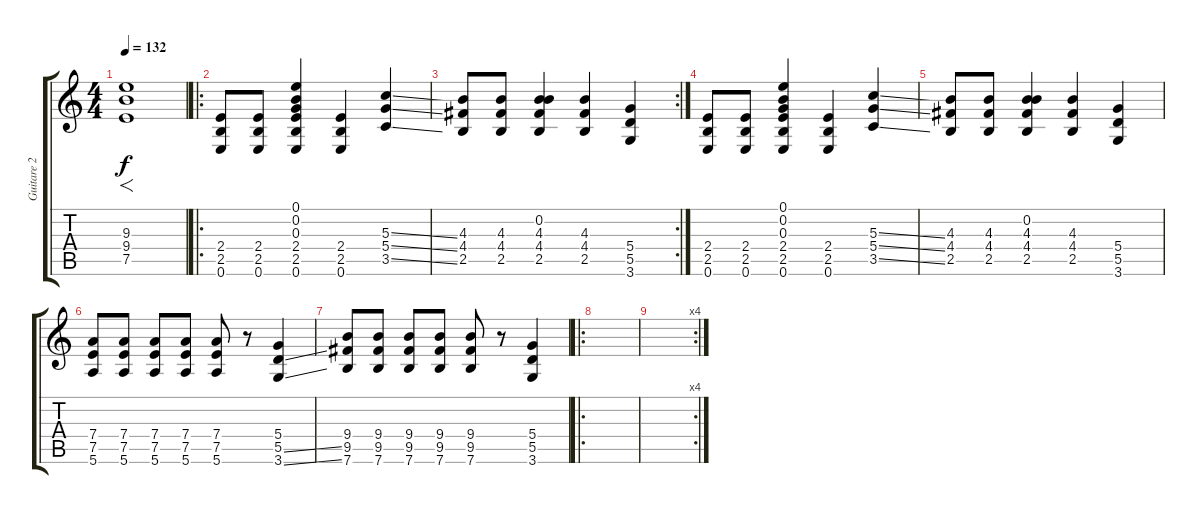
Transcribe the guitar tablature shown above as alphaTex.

\track ("Guitare 2" "Guitare 2") {instrument distortionguitar}
\staff {score tabs}
\tuning (E4 B3 G3 D3 A2 E2) {hide}
\ts (4 4)
\tempo 132
\clef g2
\ks c
(9.3 9.4 7.5).1{f dy f} |
\ro
(2.4 2.5 0.6).8 (2.4 2.5 0.6).8 (0.1 0.2 0.3 2.4 2.5 0.6).4 (2.4 2.5 0.6).4 (5.3{ss} 5.4{ss} 3.5{ss}).4 |
\rc 2
(4.3 4.4 2.5).8 (4.3 4.4 2.5).8 (0.2 4.3 4.4 2.5).4 (4.3 4.4 2.5).4 (5.4 5.5 3.6).4 |
(2.4 2.5 0.6).8 (2.4 2.5 0.6).8 (0.1 0.2 0.3 2.4 2.5 0.6).4 (2.4 2.5 0.6).4 (5.3{ss} 5.4{ss} 3.5{ss}).4 |
(4.3 4.4 2.5).8 (4.3 4.4 2.5).8 (0.2 4.3 4.4 2.5).4 (4.3 4.4 2.5).4 (5.4 5.5 3.6).4 |
(7.4 7.5 5.6).8 (7.4 7.5 5.6).8 (7.4 7.5 5.6).8 (7.4 7.5 5.6).8 (7.4 7.5 5.6).8 r.8 (5.4 5.5{ss} 3.6{ss}).4 |
(9.4 9.5 7.6).8 (9.4 9.5 7.6).8 (9.4 9.5 7.6).8 (9.4 9.5 7.6).8 (9.4 9.5 7.6).8 r.8 (5.4 5.5 3.6).4 |
\ro
|
\rc 4
